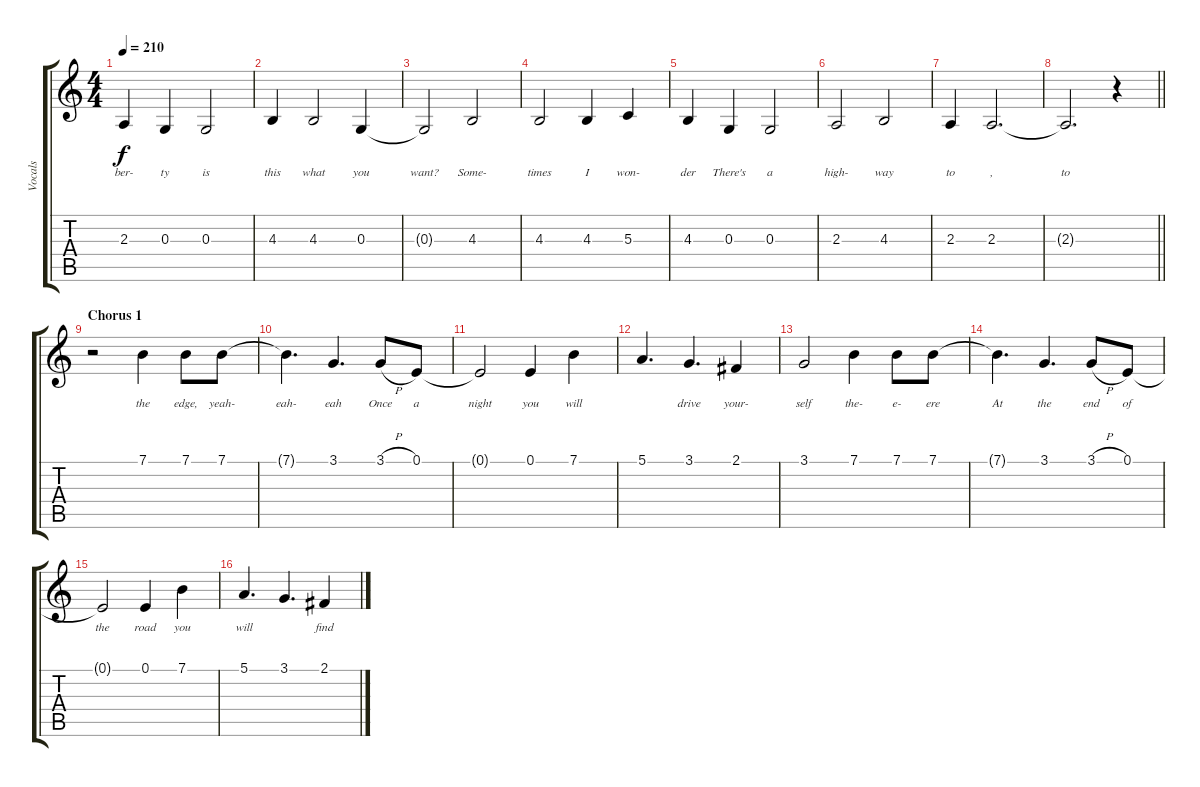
\track ("Vocals" "Vocals") {instrument oboe}
\staff {score tabs}
\tuning (E4 B3 G3 D3 A2 E2) {hide}
\ts (4 4)
\tempo 210
\clef g2
\ks c
2.3.4{lyrics (0 "ber-") lyrics (1 "") lyrics (2 "") lyrics (3 "") lyrics (4 "") dy f} 0.3.4{lyrics (0 "ty") lyrics (1 "") lyrics (2 "") lyrics (3 "") lyrics (4 "")} 0.3.2{lyrics (0 "is") lyrics (1 "") lyrics (2 "") lyrics (3 "") lyrics (4 "")} |
4.3.4{lyrics (0 "this") lyrics (1 "") lyrics (2 "") lyrics (3 "") lyrics (4 "")} 4.3.2{lyrics (0 "what") lyrics (1 "") lyrics (2 "") lyrics (3 "") lyrics (4 "")} 0.3.4{lyrics (0 "you") lyrics (1 "") lyrics (2 "") lyrics (3 "") lyrics (4 "")} |
0.3{t}.2{lyrics (0 "want?") lyrics (1 "") lyrics (2 "") lyrics (3 "") lyrics (4 "")} 4.3.2{lyrics (0 "Some-") lyrics (1 "") lyrics (2 "") lyrics (3 "") lyrics (4 "")} |
4.3.2{lyrics (0 "times") lyrics (1 "") lyrics (2 "") lyrics (3 "") lyrics (4 "")} 4.3.4{lyrics (0 "I") lyrics (1 "") lyrics (2 "") lyrics (3 "") lyrics (4 "")} 5.3.4{lyrics (0 "won-") lyrics (1 "") lyrics (2 "") lyrics (3 "") lyrics (4 "")} |
4.3.4{lyrics (0 "der") lyrics (1 "") lyrics (2 "") lyrics (3 "") lyrics (4 "")} 0.3.4{lyrics (0 "There's") lyrics (1 "") lyrics (2 "") lyrics (3 "") lyrics (4 "")} 0.3.2{lyrics (0 "a") lyrics (1 "") lyrics (2 "") lyrics (3 "") lyrics (4 "")} |
2.3.2{lyrics (0 "high-") lyrics (1 "") lyrics (2 "") lyrics (3 "") lyrics (4 "")} 4.3.2{lyrics (0 "way") lyrics (1 "") lyrics (2 "") lyrics (3 "") lyrics (4 "")} |
2.3.4{lyrics (0 "to") lyrics (1 "") lyrics (2 "") lyrics (3 "") lyrics (4 "")} 2.3.2{d lyrics (0 ",") lyrics (1 "") lyrics (2 "") lyrics (3 "") lyrics (4 "")} |
\barLineRight lightlight
2.3{t}.2{d lyrics (0 "to") lyrics (1 "") lyrics (2 "") lyrics (3 "") lyrics (4 "")} r.4 |
\section ("" "Chorus 1")
r.2 7.1.4{lyrics (0 "the") lyrics (1 "") lyrics (2 "") lyrics (3 "") lyrics (4 "")} 7.1.8{lyrics (0 "edge,") lyrics (1 "") lyrics (2 "") lyrics (3 "") lyrics (4 "")} 7.1.8{lyrics (0 "yeah-") lyrics (1 "") lyrics (2 "") lyrics (3 "") lyrics (4 "")} |
7.1{t}.4{d lyrics (0 "eah-") lyrics (1 "") lyrics (2 "") lyrics (3 "") lyrics (4 "")} 3.1.4{d lyrics (0 "eah") lyrics (1 "") lyrics (2 "") lyrics (3 "") lyrics (4 "")} 3.1{h}.8{lyrics (0 "Once") lyrics (1 "") lyrics (2 "") lyrics (3 "") lyrics (4 "")} 0.1.8{lyrics (0 "a") lyrics (1 "") lyrics (2 "") lyrics (3 "") lyrics (4 "")} |
0.1{t}.2{lyrics (0 "night") lyrics (1 "") lyrics (2 "") lyrics (3 "") lyrics (4 "")} 0.1.4{lyrics (0 "you") lyrics (1 "") lyrics (2 "") lyrics (3 "") lyrics (4 "")} 7.1.4{lyrics (0 "will") lyrics (1 "") lyrics (2 "") lyrics (3 "") lyrics (4 "")} |
5.1.4{d lyrics (0 "") lyrics (1 "") lyrics (2 "") lyrics (3 "") lyrics (4 "")} 3.1.4{d lyrics (0 "drive") lyrics (1 "") lyrics (2 "") lyrics (3 "") lyrics (4 "")} 2.1.4{lyrics (0 "your-") lyrics (1 "") lyrics (2 "") lyrics (3 "") lyrics (4 "")} |
3.1.2{lyrics (0 "self") lyrics (1 "") lyrics (2 "") lyrics (3 "") lyrics (4 "")} 7.1.4{lyrics (0 "the-") lyrics (1 "") lyrics (2 "") lyrics (3 "") lyrics (4 "")} 7.1.8{lyrics (0 "e-") lyrics (1 "") lyrics (2 "") lyrics (3 "") lyrics (4 "")} 7.1.8{lyrics (0 "ere") lyrics (1 "") lyrics (2 "") lyrics (3 "") lyrics (4 "")} |
7.1{t}.4{d lyrics (0 "At") lyrics (1 "") lyrics (2 "") lyrics (3 "") lyrics (4 "")} 3.1.4{d lyrics (0 "the") lyrics (1 "") lyrics (2 "") lyrics (3 "") lyrics (4 "")} 3.1{h}.8{lyrics (0 "end") lyrics (1 "") lyrics (2 "") lyrics (3 "") lyrics (4 "")} 0.1.8{lyrics (0 "of") lyrics (1 "") lyrics (2 "") lyrics (3 "") lyrics (4 "")} |
0.1{t}.2{lyrics (0 "the") lyrics (1 "") lyrics (2 "") lyrics (3 "") lyrics (4 "")} 0.1.4{lyrics (0 "road") lyrics (1 "") lyrics (2 "") lyrics (3 "") lyrics (4 "")} 7.1.4{lyrics (0 "you") lyrics (1 "") lyrics (2 "") lyrics (3 "") lyrics (4 "")} |
5.1.4{d lyrics (0 "will") lyrics (1 "") lyrics (2 "") lyrics (3 "") lyrics (4 "")} 3.1.4{d lyrics (0 "") lyrics (1 "") lyrics (2 "") lyrics (3 "") lyrics (4 "")} 2.1.4{lyrics (0 "find") lyrics (1 "") lyrics (2 "") lyrics (3 "") lyrics (4 "")}
